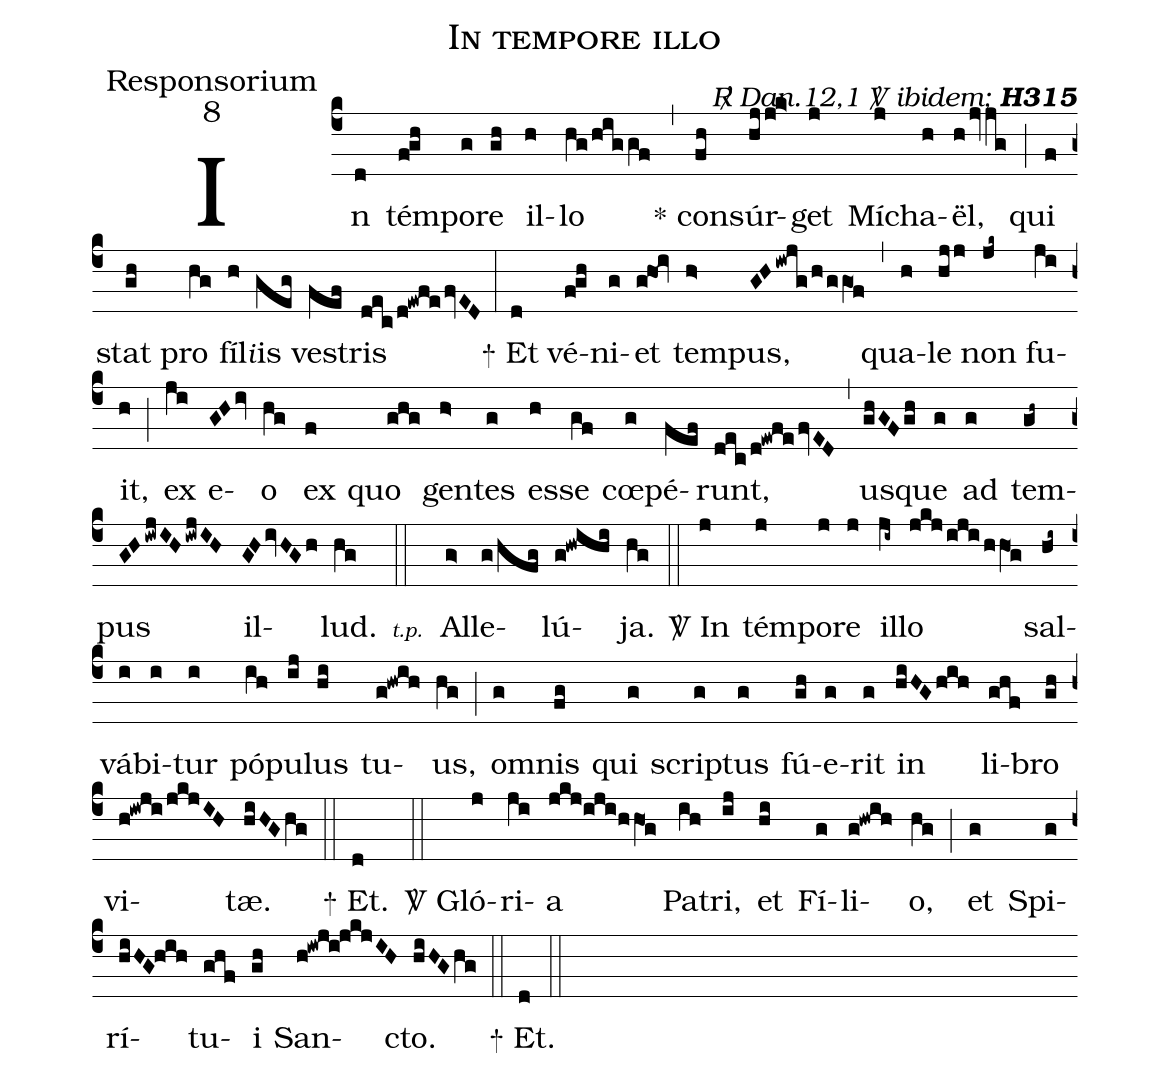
name:In tempore illo;
office-part:Responsorium;
mode:8;
commentary:{\itshape\mdseries \Rbar\ Dan.12,1 \Vbar\ ibidem;\/} {\bfseries H315};
%%
(c4) In(d) tém(fgh)po(g)re(gh) il(h)lo(hg/higgf) (,)
<sp>*</sp> con(fh)súr(hjjk>)get(j) Mí(j)cha(h)ël,(hjvjg) (;)
qui(f) stat(gh) pro(hg) fí(h)l<e>i</e>is(geg) ve(fef)stris(dec/d!ewfefvED) (:)
<sp>+</sp> Et(d) vé(fgh)ni(g)et(g!ho1!iv) tem(h>)pus,(GHiwjg/h/ggO1f) (,)
qua(h)le(hjj) non(jk~) fu(ji)it,(h) (;)
ex(ji) e(GHiv)o(hg) ex(f) quo(ghg) gen(h>)tes(g) es(h)se(gf) cœ(g)pé(fef)runt,(dec/d!ewfefvED) (,)
us(ghGFgh)que(g) ad(g) tem(gh~)pus(GHiwjIHiwjIH) il(GHivHGh)lud.(hg) (::)
<v>{\scriptsize\itshape t.p.\ }</v> Al(g>)le(g/hfg)lú(g!hwihi)ja.(hg) (::)
<sp>V/</sp> In(j) tém(j)po(j)re(j) il(ji~)lo(jkj/iji/hhO1g) sal(hi~)vá(i)bi(i)tur(i) pó(ih)pu(ij)lus(hi) tu(g!hwih)us,(hg) (;)
o(g)mnis(fg) qui(g) scri(g)ptus(g) fú(gh)e(g)rit(g) in(hiHGhih) li(ghf)bro(gh) vi(h!iwji/jkjIH)tæ.(hiHGhg) (::)
<sp>+</sp> Et.(d) (::)
<sp>V/</sp> Gló(j)ri(ji)a(jkj/0iji/0hhO1g) Pa(ih)tri,(ij) et(hi) Fí(g)li(g@hwih)o,(hg) (;)
et(g) Spi(g)rí(hiHG@hih)tu(ghf)i(gh) San(h@iwji@jkjIH)cto.(hiHG/hg) (::)
<sp>+</sp> Et.(d) (::)
